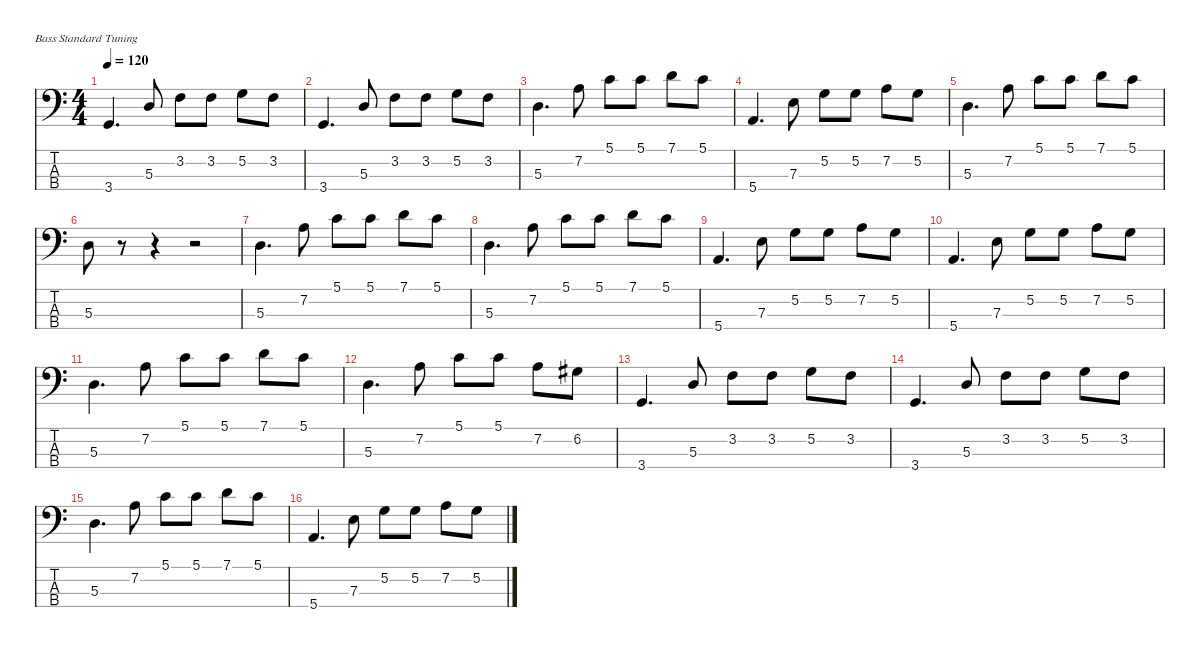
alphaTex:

\defaultSystemsLayout 4
\hideDynamics
\bracketExtendMode nobrackets
\singleTrackTrackNamePolicy hidden
\multiTrackTrackNamePolicy hidden
\firstSystemTrackNameMode fullname
\firstSystemTrackNameOrientation horizontal
\otherSystemsTrackNameOrientation horizontal
\track ("Bajo" "el.bs.") {instrument electricbassfinger}
\staff {score tabs}
\tuning (G2 D2 A1 E1)
\ts (4 4)
\tempo 120
\clef f4
\ks c
3.4.4{d dy f beam Up} 5.3.8{beam Up} 3.2.8{beam Down} 3.2.8{beam Down} 5.2.8{beam Down} 3.2.8{beam Down} |
3.4.4{d beam Up} 5.3.8{beam Up} 3.2.8{beam Down} 3.2.8{beam Down} 5.2.8{beam Down} 3.2.8{beam Down} |
5.3.4{d beam Down} 7.2.8{beam Down} 5.1.8{beam Down} 5.1.8{beam Down} 7.1.8{beam Down} 5.1.8{beam Down} |
5.4.4{d beam Up} 7.3.8{beam Down} 5.2.8{beam Down} 5.2.8{beam Down} 7.2.8{beam Down} 5.2.8{beam Down} |
5.3.4{d beam Down} 7.2.8{beam Down} 5.1.8{beam Down} 5.1.8{beam Down} 7.1.8{beam Down} 5.1.8{beam Down} |
5.3.8{beam Down} r.8{beam Down} r.4{beam Down} r.2{beam Down} |
5.3.4{d beam Down} 7.2.8{beam Down} 5.1.8{beam Down} 5.1.8{beam Down} 7.1.8{beam Down} 5.1.8{beam Down} |
5.3.4{d beam Down} 7.2.8{beam Down} 5.1.8{beam Down} 5.1.8{beam Down} 7.1.8{beam Down} 5.1.8{beam Down} |
5.4.4{d beam Up} 7.3.8{beam Down} 5.2.8{beam Down} 5.2.8{beam Down} 7.2.8{beam Down} 5.2.8{beam Down} |
5.4.4{d beam Up} 7.3.8{beam Down} 5.2.8{beam Down} 5.2.8{beam Down} 7.2.8{beam Down} 5.2.8{beam Down} |
5.3.4{d beam Down} 7.2.8{beam Down} 5.1.8{beam Down} 5.1.8{beam Down} 7.1.8{beam Down} 5.1.8{beam Down} |
5.3.4{d beam Down} 7.2.8{beam Down} 5.1.8{beam Down} 5.1.8{beam Down} 7.2.8{beam Down} 6.2{acc #}.8{beam Down} |
3.4.4{d beam Up} 5.3.8{beam Up} 3.2.8{beam Down} 3.2.8{beam Down} 5.2.8{beam Down} 3.2.8{beam Down} |
3.4.4{d beam Up} 5.3.8{beam Up} 3.2.8{beam Down} 3.2.8{beam Down} 5.2.8{beam Down} 3.2.8{beam Down} |
5.3.4{d beam Down} 7.2.8{beam Down} 5.1.8{beam Down} 5.1.8{beam Down} 7.1.8{beam Down} 5.1.8{beam Down} |
5.4.4{d beam Up} 7.3.8{beam Down} 5.2.8{beam Down} 5.2.8{beam Down} 7.2.8{beam Down} 5.2.8{beam Down}
